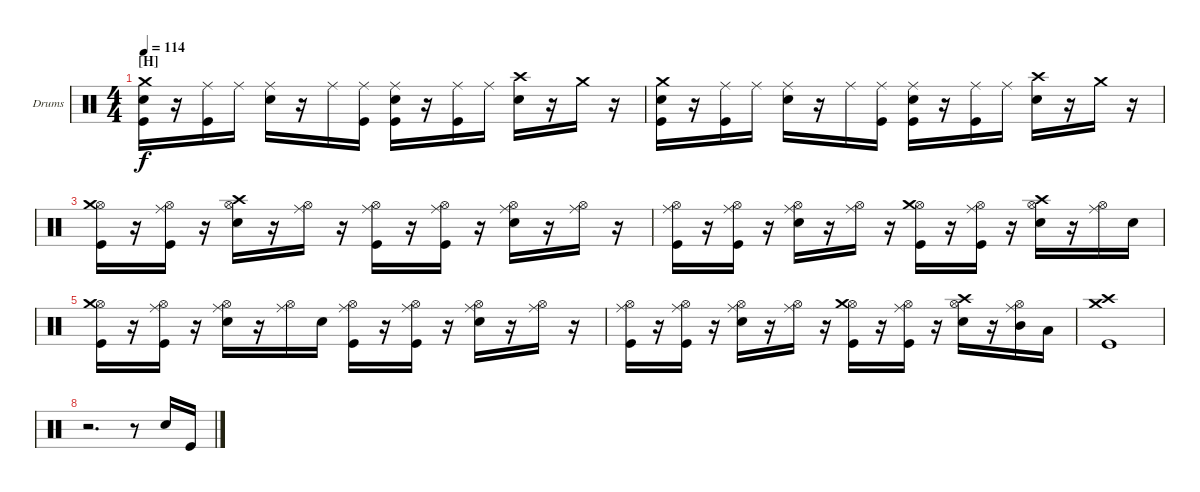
\bracketExtendMode nobrackets
\firstSystemTrackNameOrientation horizontal
\otherSystemsTrackNameOrientation horizontal
\defaultBarNumberDisplay FirstOfSystem
\track ("Drums" "Drums") {instrument percussion}
\staff {score}
\articulation defaults
\ts (4 4)
\section ("H" "")
\tempo 114
\clef neutral
\ks c
("Kick (hit)" "Snare (hit) 2" "Crash medium (hit)").16{dy f} r.16 ("Kick (hit)" "Ride (middle)").16 "Ride (middle)".16 ("Snare (hit) 2" "Ride (middle)").16 r.16 "Ride (middle)".16 ("Kick (hit)" "Ride (middle)").16 ("Kick (hit)" "Snare (hit) 2" "Ride (middle)").16 r.16 ("Kick (hit)" "Ride (middle)").16 "Ride (middle)".16 ("Snare (hit) 2" "Crash high (hit)").16 r.16 "Crash medium (hit)".16 r.16 |
("Kick (hit)" "Snare (hit) 2" "Crash medium (hit)").16 r.16 ("Kick (hit)" "Ride (middle)").16 "Ride (middle)".16 ("Snare (hit) 2" "Ride (middle)").16 r.16 "Ride (middle)".16 ("Kick (hit)" "Ride (middle)").16 ("Kick (hit)" "Snare (hit) 2" "Ride (middle)").16 r.16 ("Kick (hit)" "Ride (middle)").16 "Ride (middle)".16 ("Snare (hit) 2" "Crash high (hit)").16 r.16 "Crash medium (hit)".16 r.16 |
("Kick (hit)" "Hi-Hat (open)" "Crash medium (hit)").16 r.16 ("Kick (hit)" "Hi-Hat (open)" "Ride (middle)").16 r.16 ("Snare (hit) 2" "Hi-Hat (open)" "Crash high (hit)").16 r.16 ("Hi-Hat (open)" "Ride (middle)").16 r.16 ("Kick (hit)" "Hi-Hat (open)" "Ride (middle)").16 r.16 ("Kick (hit)" "Hi-Hat (open)" "Ride (middle)").16 r.16 ("Snare (hit) 2" "Hi-Hat (open)" "Ride (middle)").16 r.16 ("Hi-Hat (open)" "Ride (middle)").16 r.16 |
("Kick (hit)" "Hi-Hat (open)" "Ride (middle)").16 r.16 ("Kick (hit)" "Hi-Hat (open)" "Ride (middle)").16 r.16 ("Snare (hit) 2" "Hi-Hat (open)" "Ride (middle)").16 r.16 ("Hi-Hat (open)" "Ride (middle)").16 r.16 ("Kick (hit)" "Hi-Hat (open)" "Crash medium (hit)").16 r.16 ("Kick (hit)" "Hi-Hat (open)" "Ride (middle)").16 r.16 ("Snare (hit) 2" "Hi-Hat (open)" "Crash high (hit)").16 r.16 ("Hi-Hat (open)" "Ride (middle)").16 "Snare (hit) 2".16 |
("Kick (hit)" "Hi-Hat (open)" "Crash medium (hit)").16 r.16 ("Kick (hit)" "Hi-Hat (open)" "Ride (middle)").16 r.16 ("Snare (hit) 2" "Hi-Hat (open)" "Ride (middle)").16 r.16 ("Hi-Hat (open)" "Ride (middle)").16 "Snare (hit) 2".16 ("Kick (hit)" "Hi-Hat (open)" "Ride (middle)").16 r.16 ("Kick (hit)" "Hi-Hat (open)" "Ride (middle)").16 r.16 ("Snare (hit) 2" "Hi-Hat (open)" "Ride (middle)").16 r.16 ("Hi-Hat (open)" "Ride (middle)").16 r.16 |
("Kick (hit)" "Hi-Hat (open)" "Ride (middle)").16 r.16 ("Kick (hit)" "Hi-Hat (open)" "Ride (middle)").16 r.16 ("Snare (hit) 2" "Hi-Hat (open)" "Ride (middle)").16 r.16 ("Hi-Hat (open)" "Ride (middle)").16 r.16 ("Kick (hit)" "Hi-Hat (open)" "Crash medium (hit)").16 r.16 ("Kick (hit)" "Hi-Hat (open)" "Ride (middle)").16 r.16 ("Snare (hit) 2" "Hi-Hat (open)" "Crash high (hit)").16 r.16 ("Mid Tom (hit)" "Hi-Hat (open)" "Ride (middle)").16 "Low Tom (hit)".16 |
("Kick (hit)" "Crash high (hit)" "Crash medium (hit)").1 |
r.2{d} r.8 "Snare (hit) 2".16 "Kick (hit)".16
